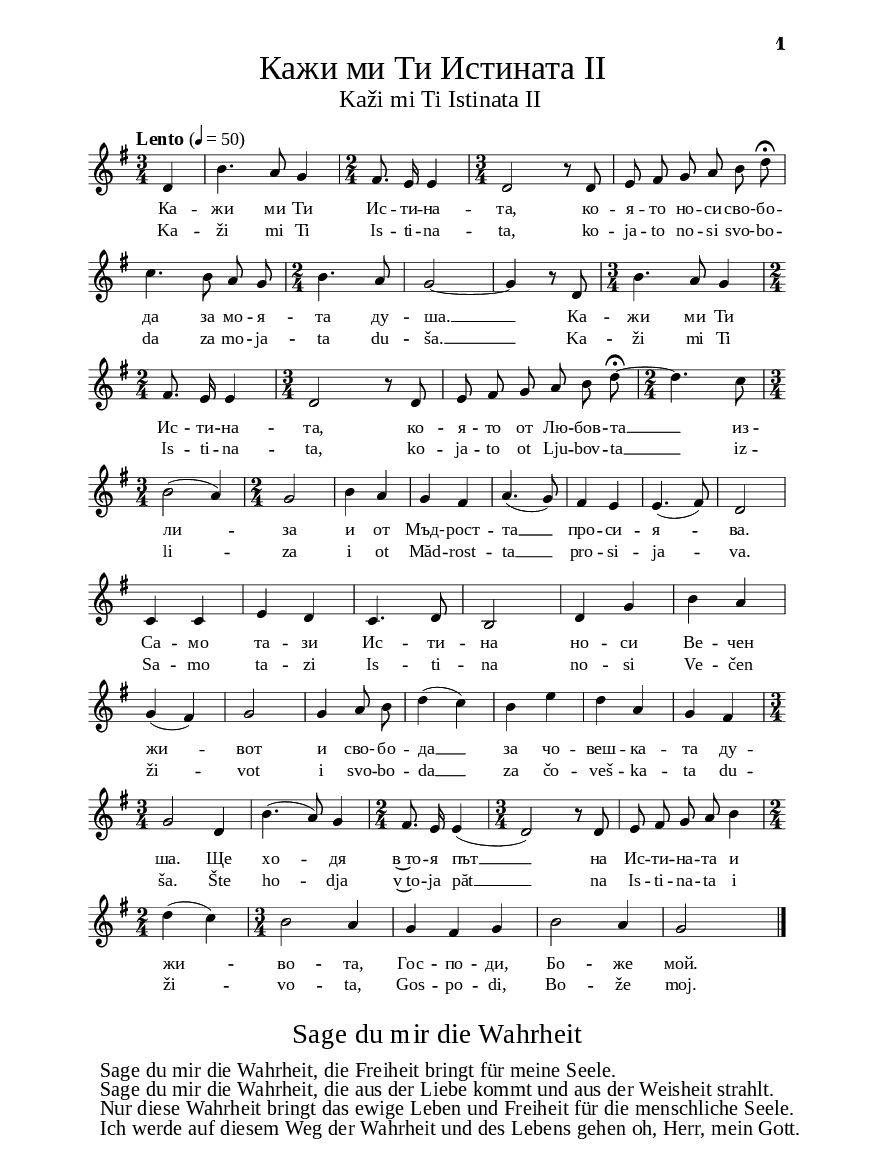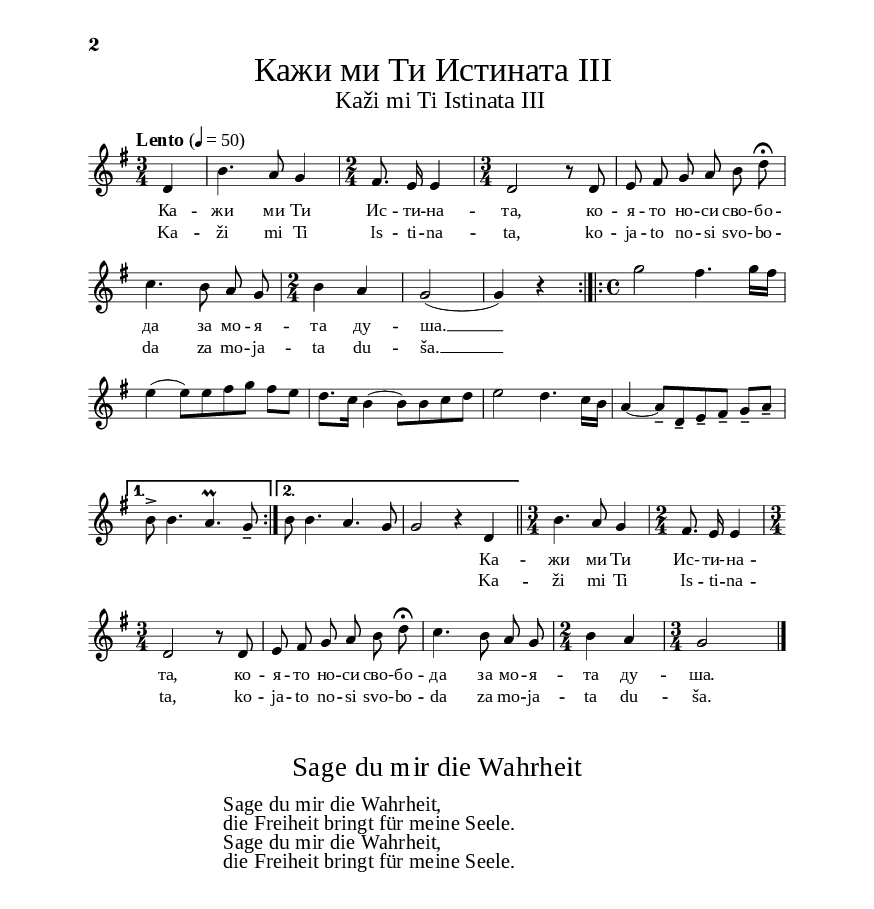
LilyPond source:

\version "2.24.3"

% include paper part and global functions
\include "include/globals.ily"

\bookpart {
  \label #'ref168
  \tocItem \markup "Кажи ми Ти Истината II – Kaži mi Ti Istinata II"
  \include "include/bookpart-paper.ily"
  \score {
    \include "include/score-layout.ily"

    \new Voice \absolute {
      \clef treble
      \key g \major
      \time 3/4
      \tempoFunc "Lento" 4 "50"
      \autoBeamOff

      \partial 4
      d'4 | % 2
      b'4.  a'8  g'4 | % 3
      \time 2/4  | % 3
      fis'8.  e'16  e'4 | % 4
      \time 3/4  | % 4
      d'2 r8  d'8 | % 5
      e'8  fis'8  g'8  a'8
      b'8  d''8 ^\fermata \break | % 6
      c''4.  b'8  a'8  g'8 | % 7
      \time 2/4  | % 7
      b'4.  a'8 | % 8
      g'2 ~ | % 9
      g'4 r8  d'8 |
      \time 3/4  |
      b'4.  a'8  g'4 \break | % 11
      \time 2/4  | % 11
      fis'8.  e'16  e'4  | % 12
      \time 3/4  | % 12
      d'2 r8  d'8 | % 13
      e'8  fis'8  g'8  a'8
      b'8  d''8 ~ ^\fermata  \time 2/4 | % 14
      d''4.  c''8 \break | \time 3/4 b'2  (a'4)  | % 16

      \time 2/4 g'2   % 17
      b'4  a'4 | % 18
      g'4  fis'4 | % 19
      a'4. (  g'8 ) |
      fis'4  e'4 | % 21
      e'4. (  fis'8 ) | % 22
      d'2 \break | % 23
      c'4  c'4 | % 24
      e'4  d'4 | % 25
      c'4.  d'8 | % 26
      b2 | % 27
      d'4  g'4 | % 28
      b'4  a'4 \break | % 29
      g'4 (  fis'4 ) |
      g'2 | % 31
      g'4  a'8  b'8 | % 32
      d''4 (  c''4 ) | % 33
      b'4  e''4 | % 34
      d''4  a'4 | % 35
      g'4  fis'4 \break | % 36
      \time 3/4  | % 36
      g'2  d'4 | % 37
      b'4. (  a'8 )  g'4 | % 38
      \time 2/4  | % 38
      fis'8.  e'16  e'4 ( | % 39
      \time 3/4  | % 39
      d'2 ) r8  d'8 |
      e'8  fis'8  g'8  a'8
      b'4 \break | % 41
      \time 2/4  | % 41
      d''4 (  c''4 ) | % 42
      \time 3/4  | % 42
      b'2  a'4 | % 43
      g'4  fis'4  g'4 | % 44
      b'2  a'4 | % 45
      g'2 s4 \bar "|."
    }

    \addlyrics {
      Ка -- жи ми Ти Ис -- ти -- на -- та,
      ко -- я -- то но -- си "сво-" -- бо --
      да за мо -- я -- та ду -- ша. __
      Ка -- жи ми Ти Ис -- ти -- на -- та,
      ко -- я -- то от Лю -- бов -- та __
      из -- ли --  за и от "Мъд-" --
      рост -- та __  про -- си -- я --
      ва. Са -- мо та -- зи Ис -- ти -- на
      но -- си Ве -- чен жи -- вот и
      "сво-" -- бо -- да __  за чо -- веш --
      ка -- та ду -- ша. Ще хо -- дя
      в~то -- я път __ на Ис -- ти --
      на -- та и жи -- во -- та, Гос --
      по -- ди, Бо -- же мой. Ка -- жи ми
      Ти Ис -- ти -- на -- та, ко -- я --
      то но -- си сво -- бо -- да за мо
      -- я -- та ду -- ша.}

      \addlyrics {
        Ka -- ži mi Ti Is -- ti -- na -- ta,
        ko -- ja -- to no -- si "svo-" -- bo --
        da za mo -- ja -- ta du -- ša. __
        Ka -- ži mi Ti Is -- ti -- na -- ta,
        ko -- ja -- to ot Lju -- bov -- ta __
        iz -- li --  za i ot Măd --
        rost -- ta __  pro -- si -- ja --
        va. Sa -- mo ta -- zi Is -- ti -- na
        no -- si Ve -- čen ži -- vot i
        svo -- bo -- da __  za čo -- veš --
        ka -- ta du -- ša. Šte ho -- dja
        v~to -- ja păt __ na Is -- ti --
        na -- ta i ži -- vo -- ta, Gos --
        po -- di, Bo -- že moj. Ka -- ži mi
        Ti Is -- ti -- na -- ta, ko -- ja --
        to no -- si svo -- bo -- da za mo
        -- ja -- ta du -- ša.}

        \header {
          title = \titleFunc "Кажи ми Ти Истината II "" Kaži mi Ti Istinata II"
        }

        \midi{}

      } % score
      \markup \vspace #1


      % include foreign translation(s) of the song
      \version "2.24.3"

\markup \fill-line { \fontsize #deTitleFontSize "Sage du mir die Wahrheit" }

\markup \null
\markup \null
\markup \abs-fontsize #10 {
  \override #`(baseline-skip . ,deCoupletBaselineSkip)

  \column {
    \line { " "Sage du mir die Wahrheit, die Freiheit bringt für meine Seele. }
    \line { " " Sage du mir die Wahrheit, die aus der Liebe kommt und aus der Weisheit strahlt.}

    \line { " "  Nur diese Wahrheit bringt  das ewige Leben  und Freiheit für die menschliche Seele.  }
    \line { " " Ich werde auf diesem Weg der Wahrheit und des Lebens gehen oh, Herr, mein Gott. }
  


  }
}


      % \markup \vspace #2

      \pageBreak


      \label #'ref169_1
      \tocItem \markup "Кажи ми Ти Истината III – Kaži mi Ti Istinata III"
      \include "include/bookpart-paper.ily"
      \score {
        \include "include/score-layout.ily"

        \new Voice \absolute {
          \clef treble
          \key g \major
          \time 3/4
          \tempoFunc "Lento" 4 "50"
          \autoBeamOff

          \partial 4
          d'4 | % 2
          b'4.  a'8  g'4 | % 3
          \time 2/4  | % 3
          fis'8.  e'16  e'4 | % 4
          \time 3/4  | % 4
          d'2 r8  d'8 | % 5
          e'8  fis'8  g'8  a'8
          b'8  d''8 ^\fermata \break | % 6
          c''4.  b'8  a'8  g'8 | % 7
          \time 2/4  | % 7
          b'4  a'4 | % 8
          g'2 ( | % 9
          g'4 ) r4 \bar ":|.|:"
          \repeat volta 2 {
            \time 4/4
            g''2  fis''4.  g''16 [
            fis''16 ] \break | % 11
            e''4 (  e''8 ) [  e''8
            fis''8  g''8 ]  fis''8 [  e''8 ] | % 12
            d''8. [  c''16 ]  b'4 (  b'8
            ) [  b'8  c''8  d''8 ] | % 13
            e''2  d''4.  c''16 [  b'16
            ] | % 14
            a'4 ~  a'8 -- [  d'8 --  e'8 --
            fis'8 -- ]  g'8 -- [  a'8 -- ] \break |
          }

          \alternative {
            {
              b'8 ->  b'4.  a'4.\prall g'8 --
            }
            {
              b'8  b'4.  a'4.  g'8
              g'2 r4  d'4 \bar "||"
            }
          }
          \time 3/4   b'4.  a'8  g'4 | \time 2/4
          fis'8.  e'16  e'4 \break \time 3/4  d'2 r8
          d'8  e'8  fis'8  g'8  a'8
          b'8  d''8 ^\fermata  c''4.  b'8
          a'8  g'8 | \time 2/4 b'4  a'4 | \time 3/4
          g'2 s4 \bar "|."
        }
        \addlyrics {
          Ка -- жи ми Ти Ис -- ти -- на -- та,
          ко -- я -- то но -- си "сво-" -- бо --
          да за мо -- я -- та ду -- ша. __ ""

          \skip1 \skip1 \skip1 \skip1 \skip1 \skip1 \skip1 \skip1
          \skip1 \skip1 \skip1 \skip1 \skip1 \skip1 \skip1 \skip1 \skip1
          \skip1 \skip1 \skip1


          Ка -- жи ми Ти "Ис-" -- "ти-" --
          на -- та, ко -- я -- то но -- си "сво-"
          -- бо -- да за мо -- я -- та ду --
          ша.}
          \addlyrics {
            Ka -- ži mi Ti Is -- ti -- na -- ta,
            ko -- ja -- to no -- si "svo-" -- bo --
            da za mo -- ja -- ta du -- ša. __ ""

            \skip1 \skip1 \skip1 \skip1 \skip1 \skip1 \skip1 \skip1
            \skip1 \skip1 \skip1 \skip1 \skip1 \skip1 \skip1 \skip1 \skip1
            \skip1 \skip1 \skip1


            Ka -- ži mi Ti Is -- ti --
            na -- ta, ko -- ja -- to no -- si "svo-"
            -- bo -- da za mo -- ja -- ta du --
            ša.}

            \header {
              title = \titleFunc "Кажи ми Ти Истината III "" Kaži mi Ti Istinata III"
            }

            \midi{}

          } % score

          \markup \vspace #2

          % include foreign translation(s) of the song
          \version "2.24.3"

\markup \fill-line { \fontsize #deTitleFontSize "Sage du mir die Wahrheit" }
\markup \null
\markup \null
\markup \abs-fontsize #10 {
  \hspace #17
  \override #`(baseline-skip . ,deCoupletBaselineSkip)

  \column {

    \line { " " Sage du mir die Wahrheit, }

    \line { " " die Freiheit bringt für meine Seele.}

    \line { " " Sage du mir die Wahrheit, }

    \line { " " die Freiheit bringt für meine Seele.}

  }
}



        } % bookpart

        % Più mosso
        %
